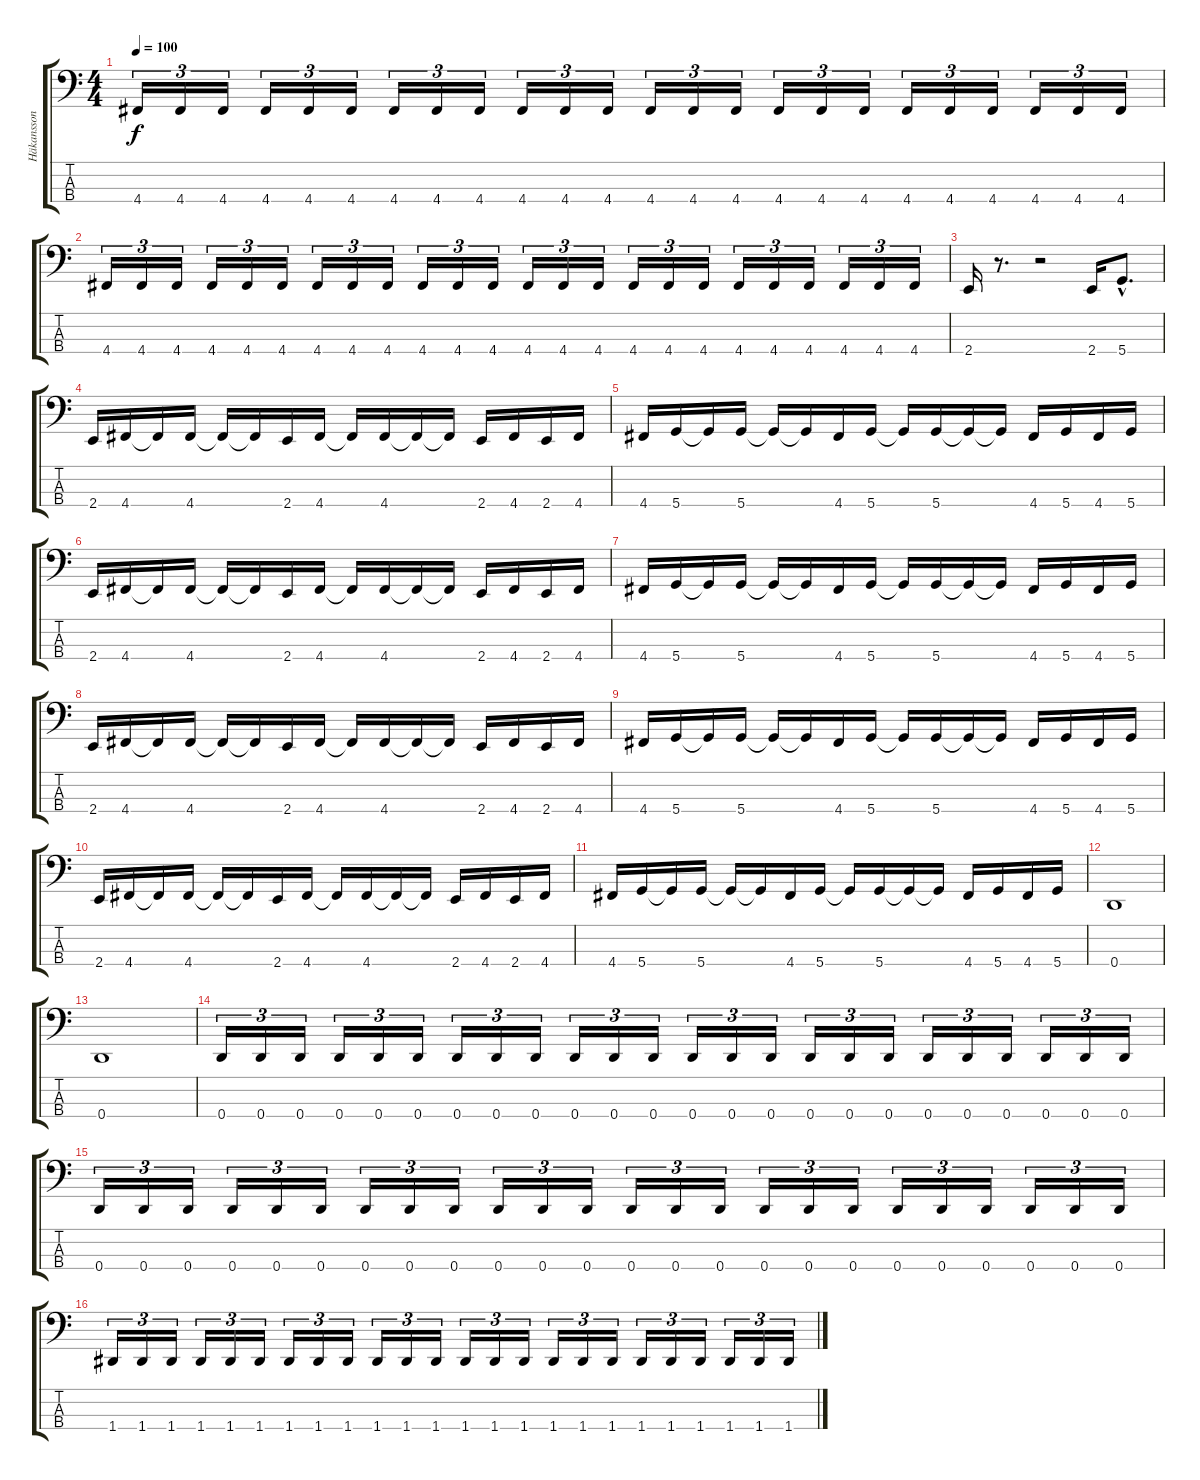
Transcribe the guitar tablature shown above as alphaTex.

\track ("Häkansson" "Häkansson") {instrument electricbasspick}
\staff {score tabs}
\tuning (G2 D2 A1 D1) {hide}
\ts (4 4)
\tempo 100
\clef f4
\ks c
4.4.16{tu (3 2) dy f} 4.4.16{tu (3 2)} 4.4.16{tu (3 2)} 4.4.16{tu (3 2)} 4.4.16{tu (3 2)} 4.4.16{tu (3 2)} 4.4.16{tu (3 2)} 4.4.16{tu (3 2)} 4.4.16{tu (3 2)} 4.4.16{tu (3 2)} 4.4.16{tu (3 2)} 4.4.16{tu (3 2)} 4.4.16{tu (3 2)} 4.4.16{tu (3 2)} 4.4.16{tu (3 2)} 4.4.16{tu (3 2)} 4.4.16{tu (3 2)} 4.4.16{tu (3 2)} 4.4.16{tu (3 2)} 4.4.16{tu (3 2)} 4.4.16{tu (3 2)} 4.4.16{tu (3 2)} 4.4.16{tu (3 2)} 4.4.16{tu (3 2)} |
4.4.16{tu (3 2)} 4.4.16{tu (3 2)} 4.4.16{tu (3 2)} 4.4.16{tu (3 2)} 4.4.16{tu (3 2)} 4.4.16{tu (3 2)} 4.4.16{tu (3 2)} 4.4.16{tu (3 2)} 4.4.16{tu (3 2)} 4.4.16{tu (3 2)} 4.4.16{tu (3 2)} 4.4.16{tu (3 2)} 4.4.16{tu (3 2)} 4.4.16{tu (3 2)} 4.4.16{tu (3 2)} 4.4.16{tu (3 2)} 4.4.16{tu (3 2)} 4.4.16{tu (3 2)} 4.4.16{tu (3 2)} 4.4.16{tu (3 2)} 4.4.16{tu (3 2)} 4.4.16{tu (3 2)} 4.4.16{tu (3 2)} 4.4.16{tu (3 2)} |
2.4.16 r.8{d} r.2 2.4.16 5.4{hac}.8{d} |
2.4.16 4.4.16 4.4{t}.16 4.4.16 4.4{t}.16 4.4{t}.16 2.4.16 4.4.16 4.4{t}.16 4.4.16 4.4{t}.16 4.4{t}.16 2.4.16 4.4.16 2.4.16 4.4.16 |
4.4.16 5.4.16 5.4{t}.16 5.4.16 5.4{t}.16 5.4{t}.16 4.4.16 5.4.16 5.4{t}.16 5.4.16 5.4{t}.16 5.4{t}.16 4.4.16 5.4.16 4.4.16 5.4.16 |
2.4.16 4.4.16 4.4{t}.16 4.4.16 4.4{t}.16 4.4{t}.16 2.4.16 4.4.16 4.4{t}.16 4.4.16 4.4{t}.16 4.4{t}.16 2.4.16 4.4.16 2.4.16 4.4.16 |
4.4.16 5.4.16 5.4{t}.16 5.4.16 5.4{t}.16 5.4{t}.16 4.4.16 5.4.16 5.4{t}.16 5.4.16 5.4{t}.16 5.4{t}.16 4.4.16 5.4.16 4.4.16 5.4.16 |
2.4.16 4.4.16 4.4{t}.16 4.4.16 4.4{t}.16 4.4{t}.16 2.4.16 4.4.16 4.4{t}.16 4.4.16 4.4{t}.16 4.4{t}.16 2.4.16 4.4.16 2.4.16 4.4.16 |
4.4.16 5.4.16 5.4{t}.16 5.4.16 5.4{t}.16 5.4{t}.16 4.4.16 5.4.16 5.4{t}.16 5.4.16 5.4{t}.16 5.4{t}.16 4.4.16 5.4.16 4.4.16 5.4.16 |
2.4.16 4.4.16 4.4{t}.16 4.4.16 4.4{t}.16 4.4{t}.16 2.4.16 4.4.16 4.4{t}.16 4.4.16 4.4{t}.16 4.4{t}.16 2.4.16 4.4.16 2.4.16 4.4.16 |
4.4.16 5.4.16 5.4{t}.16 5.4.16 5.4{t}.16 5.4{t}.16 4.4.16 5.4.16 5.4{t}.16 5.4.16 5.4{t}.16 5.4{t}.16 4.4.16 5.4.16 4.4.16 5.4.16 |
0.4.1 |
0.4.1 |
0.4.16{tu (3 2)} 0.4.16{tu (3 2)} 0.4.16{tu (3 2)} 0.4.16{tu (3 2)} 0.4.16{tu (3 2)} 0.4.16{tu (3 2)} 0.4.16{tu (3 2)} 0.4.16{tu (3 2)} 0.4.16{tu (3 2)} 0.4.16{tu (3 2)} 0.4.16{tu (3 2)} 0.4.16{tu (3 2)} 0.4.16{tu (3 2)} 0.4.16{tu (3 2)} 0.4.16{tu (3 2)} 0.4.16{tu (3 2)} 0.4.16{tu (3 2)} 0.4.16{tu (3 2)} 0.4.16{tu (3 2)} 0.4.16{tu (3 2)} 0.4.16{tu (3 2)} 0.4.16{tu (3 2)} 0.4.16{tu (3 2)} 0.4.16{tu (3 2)} |
0.4.16{tu (3 2)} 0.4.16{tu (3 2)} 0.4.16{tu (3 2)} 0.4.16{tu (3 2)} 0.4.16{tu (3 2)} 0.4.16{tu (3 2)} 0.4.16{tu (3 2)} 0.4.16{tu (3 2)} 0.4.16{tu (3 2)} 0.4.16{tu (3 2)} 0.4.16{tu (3 2)} 0.4.16{tu (3 2)} 0.4.16{tu (3 2)} 0.4.16{tu (3 2)} 0.4.16{tu (3 2)} 0.4.16{tu (3 2)} 0.4.16{tu (3 2)} 0.4.16{tu (3 2)} 0.4.16{tu (3 2)} 0.4.16{tu (3 2)} 0.4.16{tu (3 2)} 0.4.16{tu (3 2)} 0.4.16{tu (3 2)} 0.4.16{tu (3 2)} |
1.4.16{tu (3 2)} 1.4.16{tu (3 2)} 1.4.16{tu (3 2)} 1.4.16{tu (3 2)} 1.4.16{tu (3 2)} 1.4.16{tu (3 2)} 1.4.16{tu (3 2)} 1.4.16{tu (3 2)} 1.4.16{tu (3 2)} 1.4.16{tu (3 2)} 1.4.16{tu (3 2)} 1.4.16{tu (3 2)} 1.4.16{tu (3 2)} 1.4.16{tu (3 2)} 1.4.16{tu (3 2)} 1.4.16{tu (3 2)} 1.4.16{tu (3 2)} 1.4.16{tu (3 2)} 1.4.16{tu (3 2)} 1.4.16{tu (3 2)} 1.4.16{tu (3 2)} 1.4.16{tu (3 2)} 1.4.16{tu (3 2)} 1.4.16{tu (3 2)}
